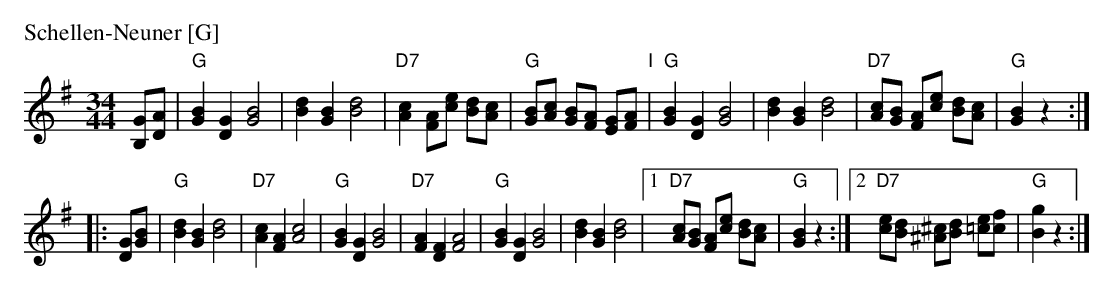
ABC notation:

X:1
P: Schellen-Neuner [G]
M: 34/44
L: 1/8
K: G
   [GB,][AD] \
| "G"[B2G2][G2D2]  [B4G4] | [d2B2][B2G2] [d4B4] \
| "D7"[c2A2]   [FA][ec] [dB][cA] | "G"[BG][cA] [BG][AF] [GE][AF] \
"I"\
| "G"[B2G2][G2D2]  [B4G4] | [d2B2][B2G2] [d4B4] \
| "D7"[cA][BG] [AF][ec] [dB][cA] | "G"[B2G2] z2 :|
|: [GD][BG] \
| "G"[d2B2][B2G2] [d4B4] | "D7"[c2A2][A2F2] [c4A4] \
| "G"[B2G2][G2D2] [B4G4] | "D7"[A2F2][F2D2] [A4F4] \
| "G"[B2G2][G2D2]   [B4G4] | [d2B2][B2G2] [d4B4] \
|1 "D7"[cA][BG]  [AF][ec] [dB][cA] | "G"[B2G2] z2 \
:|2 "D7"[ec][dB] [^c^A][dB] [e=c][fc] | "G"[g2B2] z2 :|
